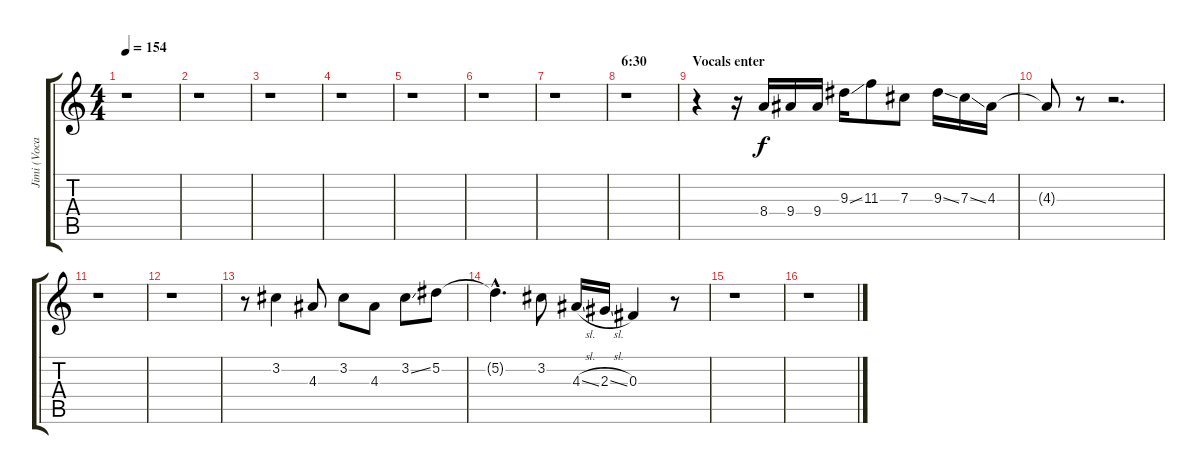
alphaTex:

\track ("Jimi (Vocals)" "Jimi (Voca") {instrument distortionguitar}
\staff {score tabs}
\tuning (Eb4 Bb3 Gb3 Db3 Ab2 Eb2) {hide}
\ts (4 4)
\tempo 154
\clef g2
\ks c
r.1{dy f} |
r.1 |
r.1 |
r.1 |
r.1 |
r.1 |
r.1 |
\section ("" "6:30")
r.1 |
\section ("" "Vocals enter")
r.4 r.16 8.4.16 9.4.16 9.4.16 9.3{ss}.16 11.3.8 7.3.8 9.3{ss}.16 7.3{ss}.16 4.3.16 |
4.3{t}.8 r.8 r.2{d} |
r.1 |
r.1 |
r.8 3.2.4 4.3.8 3.2.8 4.3.8 3.2{ss}.8 5.2.8 |
5.2{hac t}.4{d} 3.2.8 4.3{sl}.16 2.3{sl}.16 0.3.4 r.8 |
r.1 |
r.1
